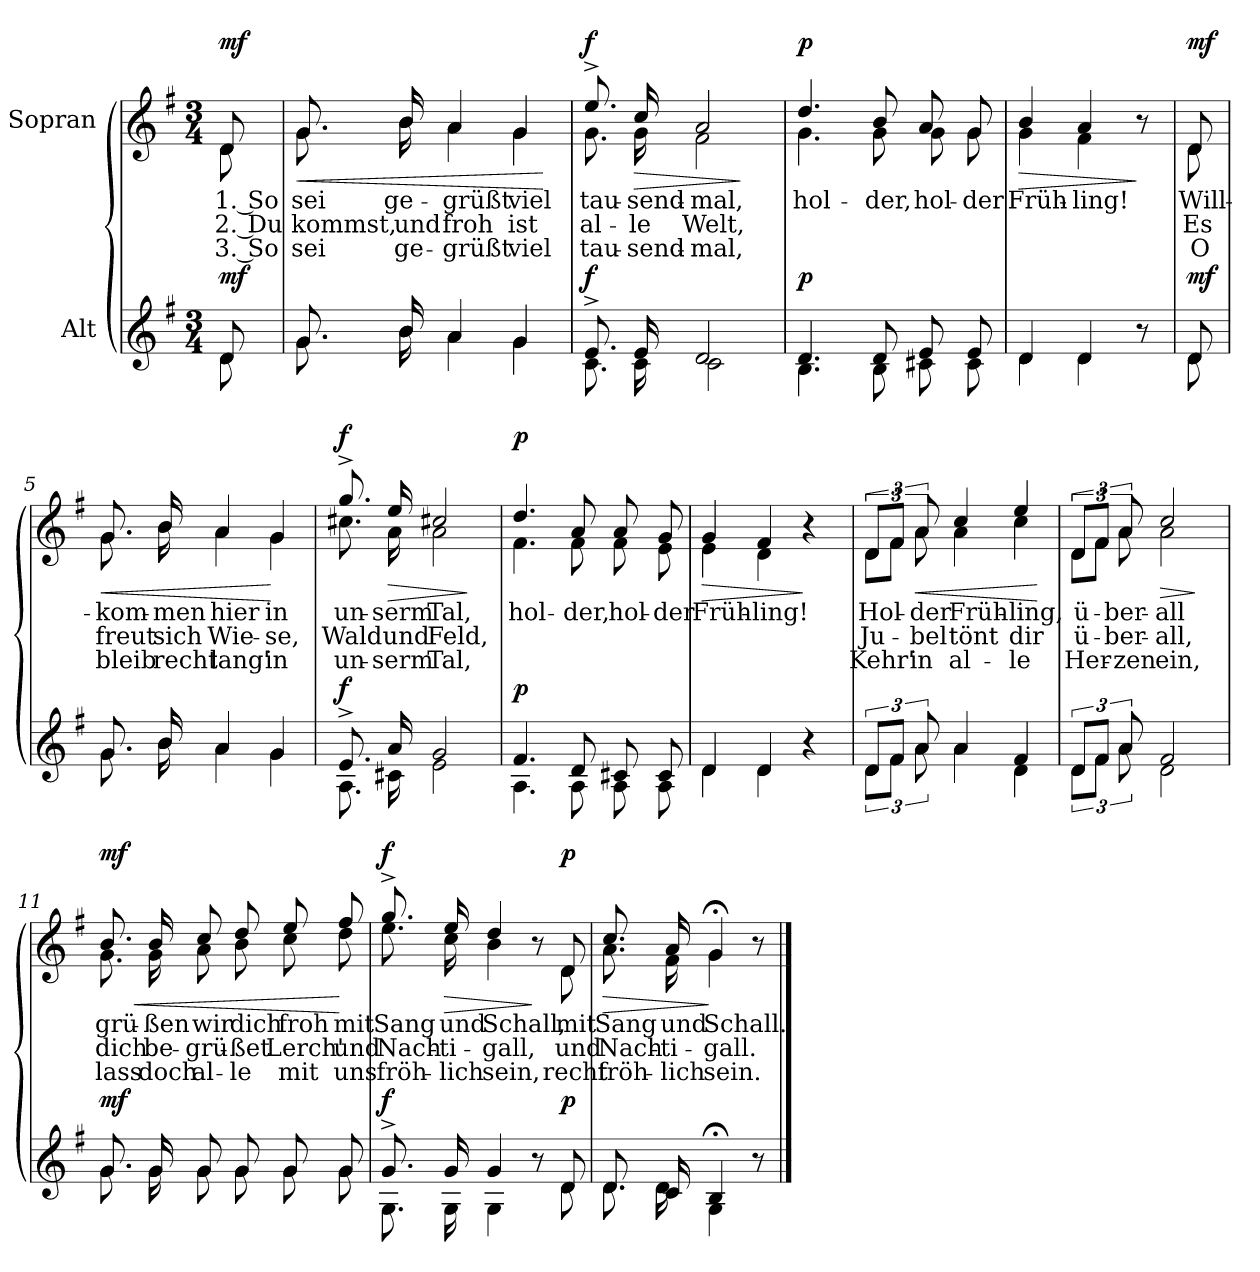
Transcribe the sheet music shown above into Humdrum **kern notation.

**kern	**dynam	**kern	**text	**text	**text	**dynam
*part2	*part2	*part1	*part1	*part1	*part1	*part1
*staff2	*staff2	*staff1	*staff1	*staff1	*staff1	*staff1
*I"Alt	*	*I"Sopran	*	*	*	*
*clefG2	*	*clefG2	*	*	*	*
*k[f#]	*	*k[f#]	*	*	*	*
*M3/4	*	*M3/4	*	*	*	*
=	=	=	=	=	=	=
*^	*	*	*	*	*	*
!	!	!	!LO:TX:a:B:t=Mäßig	!	!	!	!
!	!	!LO:DY:a	!	!LO:LY:b	!LO:LY:b	!LO:LY:b	!LO:DY:a
*	*	*	*^	*	*	*	*
8d/	8d\	mf	8d/	8d\	1. So	2. Du	3. So	mf
=1	=1	=1	=1	=1	=1	=1	=1	=1
!	!	!	!	!	!LO:LY:b	!LO:LY:b	!LO:LY:b	!LO:HP:b
8.g/	8.g\	.	8.g/	8.g\	sei	kommst,	sei	<
!	!	!	!	!	!LO:LY:b	!LO:LY:b	!LO:LY:b	!
16b/	16b\	.	16b/	16b\	ge-	und	ge-	.
!	!	!	!	!	!LO:LY:b	!LO:LY:b	!LO:LY:b	!
4a/	4a\	.	4a/	4a\	-grüßt	froh	-grüßt	.
!	!	!	!	!	!LO:LY:b	!LO:LY:b	!LO:LY:b	!
4g/	4g\	.	4g/	4g\	viel	ist	viel	.
*v	*v	*	*	*	*	*	*	*
*	*	*v	*v	*	*	*	*
.	.	.	.	.	.	[
=2	=2	=2	=2	=2	=2	=2
*^	*	*	*	*	*	*
!	!	!LO:DY:a	!	!LO:LY:b	!LO:LY:b	!LO:LY:b	!LO:DY:a
*	*	*	*^	*	*	*	*
8.e^/	8.c\	f	8.ee^/	8.g\	tau-	al-	tau-	f
!	!	!	!	!	!LO:LY:b	!LO:LY:b	!LO:LY:b	!LO:HP:b
16e/	16c\	.	16cc/	16g\	-send-	-le	-send-	>
!	!	!	!	!	!LO:LY:b	!LO:LY:b	!LO:LY:b	!
2d/	2c\	.	2a/	2f#\	-mal,	Welt,	-mal,	.
*v	*v	*	*	*	*	*	*	*
*	*	*v	*v	*	*	*	*
.	.	.	.	.	.	]
=3	=3	=3	=3	=3	=3	=3
*^	*	*	*	*	*	*
!	!	!LO:DY:a	!	!LO:LY:b	!	!	!LO:DY:a
*	*	*	*^	*	*	*	*
4.d/	4.B\	p	4.dd/	4.g\	hol-	.	.	p
!	!	!	!	!	!LO:LY:b	!	!	!
8d/	8B\	.	8b/	8g\	-der,	.	.	.
!	!	!	!	!	!LO:LY:b	!	!	!
8e/	8c#X\	.	8a/	8g\	hol-	.	.	.
!	!	!	!	!	!LO:LY:b	!	!	!
8e/	8c#\	.	8g/	8g\	-der	.	.	.
=4	=4	=4	=4	=4	=4	=4	=4	=4
!	!	!	!	!	!LO:LY:b	!	!	!LO:HP:b
4d/	4d\	.	4b/	4g\	Früh-	.	.	>
!	!	!	!	!	!LO:LY:b	!	!	!
4d/	4d\	.	4a/	4f#\	-ling!	.	.	.
8r	8ryy	.	8r	8ryy	.	.	.	]
!!LO:LB:g=z	!!
=4X1	=4X1	=4X1	=4X1	=4X1	=4X1	=4X1	=4X1	=4X1
!	!	!LO:DY:a	!	!	!LO:LY:b	!LO:LY:b	!LO:LY:b	!LO:DY:a
8d/	8d\	mf	8d/	8d\	Will-	Es	O	mf
=5	=5	=5	=5	=5	=5	=5	=5	=5
!	!	!	!	!	!LO:LY:b	!LO:LY:b	!LO:LY:b	!LO:HP:b
8.g/	8.g\	.	8.g/	8.g\	-kom-	freut	bleib	<
!	!	!	!	!	!LO:LY:b	!LO:LY:b	!LO:LY:b	!
16b/	16b\	.	16b/	16b\	-men	sich	recht	.
!	!	!	!	!	!LO:LY:b	!LO:LY:b	!LO:LY:b	!
4a/	4a\	.	4a/	4a\	hier	Wie-	lang'	.
!	!	!	!	!	!LO:LY:b	!LO:LY:b	!LO:LY:b	!
4g/	4g\	.	4g/	4g\	in	-se,	in	[
=6	=6	=6	=6	=6	=6	=6	=6	=6
!	!	!LO:DY:a	!	!	!LO:LY:b	!LO:LY:b	!LO:LY:b	!LO:DY:a
8.e^/	8.A\	f	8.gg^/	8.cc#X\	un-	Wald	un-	f
!	!	!	!	!	!LO:LY:b	!LO:LY:b	!LO:LY:b	!LO:HP:b
16a/	16c#X\	.	16ee/	16a\	-serm	und	-serm	>
!	!	!	!	!	!LO:LY:b	!LO:LY:b	!LO:LY:b	!
2g/	2e\	.	2cc#X/	2a\	Tal,	Feld,	Tal,	.
*v	*v	*	*	*	*	*	*	*
*	*	*v	*v	*	*	*	*
.	.	.	.	.	.	]
=7	=7	=7	=7	=7	=7	=7
*^	*	*	*	*	*	*
!	!	!LO:DY:a	!	!LO:LY:b	!	!	!LO:DY:a
*	*	*	*^	*	*	*	*
4.f#/	4.A\	p	4.dd/	4.f#\	hol-	.	.	p
!	!	!	!	!	!LO:LY:b	!	!	!
8d/	8A\	.	8a/	8f#\	-der,	.	.	.
!	!	!	!	!	!LO:LY:b	!	!	!
8c#X/	8A\	.	8a/	8f#\	hol-	.	.	.
!	!	!	!	!	!LO:LY:b	!	!	!
8c#/	8A\	.	8g/	8e\	-der	.	.	.
=8	=8	=8	=8	=8	=8	=8	=8	=8
!	!	!	!	!	!LO:LY:b	!	!	!LO:HP:b
4d/	4d\	.	4g/	4e\	Früh-	.	.	>
!	!	!	!	!	!LO:LY:b	!	!	!
4d/	4d\	.	4f#/	4d\	-ling!	.	.	.
4r	4ryy	.	4r	4ryy	.	.	.	]
!!LO:LB:g=z	!!
=9	=9	=9	=9	=9	=9	=9	=9	=9
!	!	!	!	!	!LO:LY:b	!LO:LY:b	!LO:LY:b	!
12d/L	12d\L	.	12d/L	12d\L	Hol-	Ju-	Kehr'	.
12f#/J	12f#\J	.	12f#/J	12f#\J	.	.	.	.
!	!	!	!	!	!LO:LY:b	!LO:LY:b	!LO:LY:b	!LO:HP:b
12a/	12a\	.	12a/	12a\	-der	-bel	in	<
!	!	!	!	!	!LO:LY:b	!LO:LY:b	!LO:LY:b	!
4a/	4a\	.	4cc/	4a\	Früh-	tönt	al-	.
!	!	!	!	!	!LO:LY:b	!LO:LY:b	!LO:LY:b	!
4f#/	4d\	.	4ee/	4cc\	-ling,	dir	-le	.
*v	*v	*	*	*	*	*	*	*
*	*	*v	*v	*	*	*	*
.	.	.	.	.	.	[
=10	=10	=10	=10	=10	=10	=10
*^	*	*	*	*	*	*
!	!	!	!	!LO:LY:b	!LO:LY:b	!LO:LY:b	!
*	*	*	*^	*	*	*	*
12d/L	12d\L	.	12d/L	12d\L	ü-	ü-	Her-	.
12f#/J	12f#\J	.	12f#/J	12f#\J	.	.	.	.
!	!	!	!	!	!LO:LY:b	!LO:LY:b	!LO:LY:b	!
12a/	12a\	.	12a/	12a\	-ber-	-ber-	-zen	.
!	!	!	!	!	!LO:LY:b	!LO:LY:b	!LO:LY:b	!LO:HP:b
2f#/	2d\	.	2cc/	2a\	-all	-all,	ein,	>
*v	*v	*	*	*	*	*	*	*
*	*	*v	*v	*	*	*	*
.	.	.	.	.	.	]
=11	=11	=11	=11	=11	=11	=11
*^	*	*	*	*	*	*
!	!	!LO:DY:a	!	!LO:LY:b	!LO:LY:b	!LO:LY:b	!LO:HP:b
*	*	*	*^	*	*	*	*
!	!	!	!	!	!	!	!	!LO:DY:n=1:a
8.g/	8.g\	mf	8.b/	8.g\	grü-	dich	lass	< mf
!	!	!	!	!	!LO:LY:b	!LO:LY:b	!LO:LY:b	!
16g/	16g\	.	16b/	16g\	-ßen	be-	doch	.
!	!	!	!	!	!LO:LY:b	!LO:LY:b	!LO:LY:b	!
8g/	8g\	.	8cc/	8a\	wir	-grü-	al-	.
!	!	!	!	!	!LO:LY:b	!LO:LY:b	!LO:LY:b	!
8g/	8g\	.	8dd/	8b\	dich	-ßet	-le	.
!	!	!	!	!	!LO:LY:b	!LO:LY:b	!LO:LY:b	!
8g/	8g\	.	8ee/	8cc\	froh	Lerch'	mit	.
!	!	!	!	!	!LO:LY:b	!LO:LY:b	!LO:LY:b	!
8g/	8g\	.	8ff#/	8dd\	mit	und	uns	[
!!LO:LB:g=z	!!
=12	=12	=12	=12	=12	=12	=12	=12	=12
!	!	!LO:DY:a	!	!	!LO:LY:b	!LO:LY:b	!LO:LY:b	!LO:DY:a
8.g^/	8.G\	f	8.gg^/	8.ee\	Sang	Nach-	fröh-	f
!	!	!	!	!	!LO:LY:b	!LO:LY:b	!LO:LY:b	!LO:HP:b
16g/	16G\	.	16ee/	16cc\	und	-ti-	-lich	>
!	!	!	!	!	!LO:LY:b	!LO:LY:b	!LO:LY:b	!
4g/	4G\	.	4dd/	4b\	Schall,	-gall,	sein,	.
8r	8ryy	.	8r	8ryy	.	.	.	]
!	!	!LO:DY:a	!	!	!LO:LY:b	!LO:LY:b	!LO:LY:b	!LO:DY:a
8d/	8d\	p	8d/	8d\	mit	und	recht	p
=13	=13	=13	=13	=13	=13	=13	=13	=13
!	!	!	!	!	!LO:LY:b	!LO:LY:b	!LO:LY:b	!LO:HP:b
8.d/	8.d\	.	8.cc/	8.a\	Sang	Nach-	fröh-	>
!	!	!	!	!	!LO:LY:b	!LO:LY:b	!LO:LY:b	!
16c/	16d\	.	16a/	16f#\	und	-ti-	-lich	.
!	!	!	!	!	!LO:LY:b	!LO:LY:b	!LO:LY:b	!
4B;</	4G\	.	4g;</	4g\	Schall.	-gall.	sein.	]
8r	8ryy	.	8r	8ryy	.	.	.	.
*v	*v	*	*	*	*	*	*	*
*	*	*v	*v	*	*	*	*
==	==	==	==	==	==	==
*-	*-	*-	*-	*-	*-	*-
